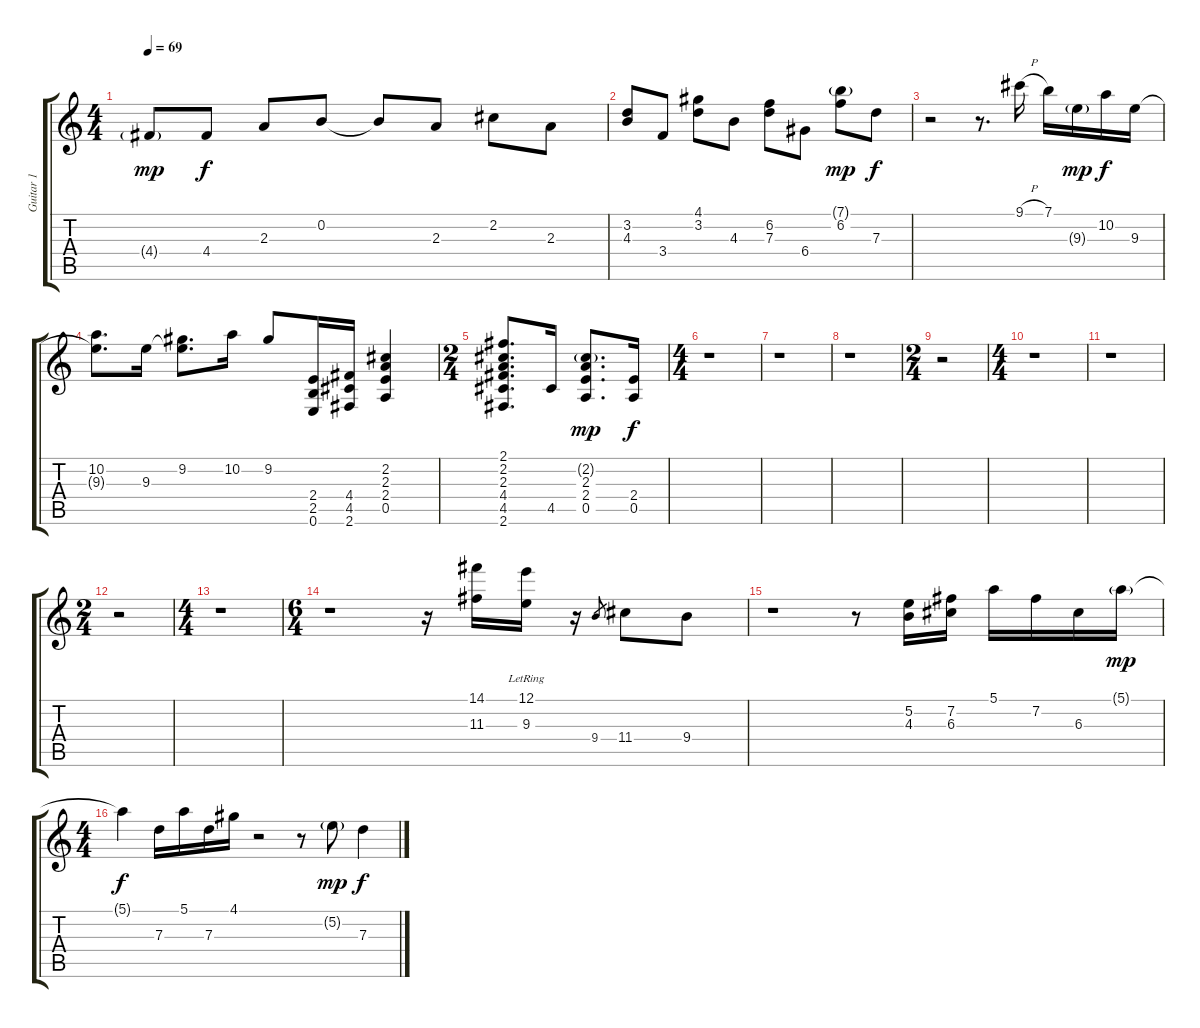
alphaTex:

\track ("Guitar 1" "Guitar 1") {instrument electricguitarclean}
\staff {score tabs}
\tuning (E4 B3 G3 D3 A2 E2) {hide}
\ts (4 4)
\tempo 69
\clef g2
\ks c
4.4{g}.8{dy mp} 4.4.8{dy f} 2.3.8 0.2.8 0.2{t}.8 2.3.8 2.2.8 2.3.8 |
(3.2 4.3).8 3.4.8 (4.1 3.2).8 4.3.8 (6.2 7.3).8 6.4.8 (7.1{g} 6.2).8{dy mp} 7.3.8{dy f} |
r.2 r.8{d} 9.1{h}.16 7.1.16 9.3{g}.16{dy mp} 10.2.16{dy f} 9.3.16 |
(10.2 9.3{t}).8{d} 9.3.16 (9.2 9.3{t}).8{d} 10.2.16 9.2.8 (2.4 2.5 0.6).16 (4.4 4.5 2.6).16 (2.2 2.3 2.4 0.5).4 |
\ts (2 4)
(2.1 2.2 2.3 4.4 4.5 2.6).8{d} 4.5.16 (2.2{g} 2.3 2.4 0.5).8{d dy mp} (2.4 0.5).16{dy f} |
\ts (4 4)
r.1 |
r.1 |
r.1 |
\ts (2 4)
r.2 |
\ts (4 4)
r.1 |
r.1 |
\ts (2 4)
r.2 |
\ts (4 4)
r.1 |
\ts (6 4)
r.1 r.16 (14.1 11.3).16 (12.1 9.3{lr}).16 r.16 9.4.8{gr} 11.4.8 9.4.8 |
r.1 r.8 (5.2 4.3).16 (7.2 6.3).16 5.1.16 7.2.16 6.3.16 5.1{g}.16{dy mp} |
\ts (4 4)
5.1{t}.4{dy f} 7.3.16 5.1.16 7.3.16 4.1.16 r.2 r.8 5.2{g}.8{dy mp} 7.3.4{dy f}
